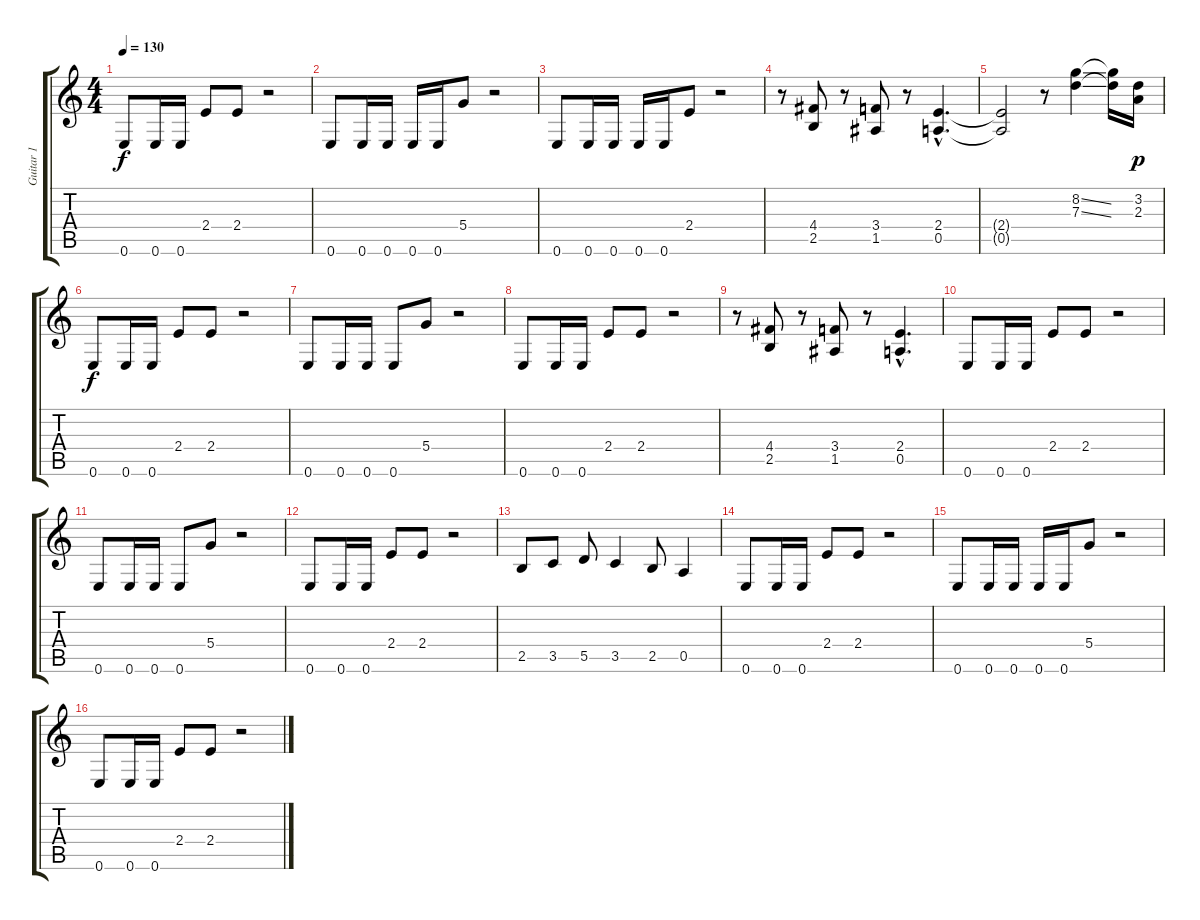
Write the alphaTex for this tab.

\track ("Guitar 1" "Guitar 1") {instrument overdrivenguitar}
\staff {score tabs}
\tuning (E4 B3 G3 D3 A2 E2) {hide}
\ts (4 4)
\tempo 130
\clef g2
\ks c
0.6.8{dy f instrument overdrivenguitar} 0.6.16 0.6.16 2.4.8 2.4.8 r.2 |
0.6.8 0.6.16 0.6.16 0.6.16 0.6.16 5.4.8 r.2 |
0.6.8 0.6.16 0.6.16 0.6.16 0.6.16 2.4.8 r.2 |
r.8 (4.4 2.5).8 r.8 (3.4 1.5).8 r.8 (2.4{hac} 0.5{hac}).4{d} |
(2.4{t} 0.5{t}).2 r.8 (8.2{ss} 7.3{ss}).4 (8.2{t} 7.3{t}).16 (3.2 2.3).16{dy p} |
0.6.8{dy f} 0.6.16 0.6.16 2.4.8 2.4.8 r.2 |
0.6.8 0.6.16 0.6.16 0.6.8 5.4.8 r.2 |
0.6.8 0.6.16 0.6.16 2.4.8 2.4.8 r.2 |
r.8 (4.4 2.5).8 r.8 (3.4 1.5).8 r.8 (2.4{hac} 0.5{hac}).4{d} |
0.6.8 0.6.16 0.6.16 2.4.8 2.4.8 r.2 |
0.6.8 0.6.16 0.6.16 0.6.8 5.4.8 r.2 |
0.6.8 0.6.16 0.6.16 2.4.8 2.4.8 r.2 |
2.5.8 3.5.8 5.5.8 3.5.4 2.5.8 0.5.4 |
0.6.8 0.6.16 0.6.16 2.4.8 2.4.8 r.2 |
0.6.8 0.6.16 0.6.16 0.6.16 0.6.16 5.4.8 r.2 |
0.6.8 0.6.16 0.6.16 2.4.8 2.4.8 r.2
